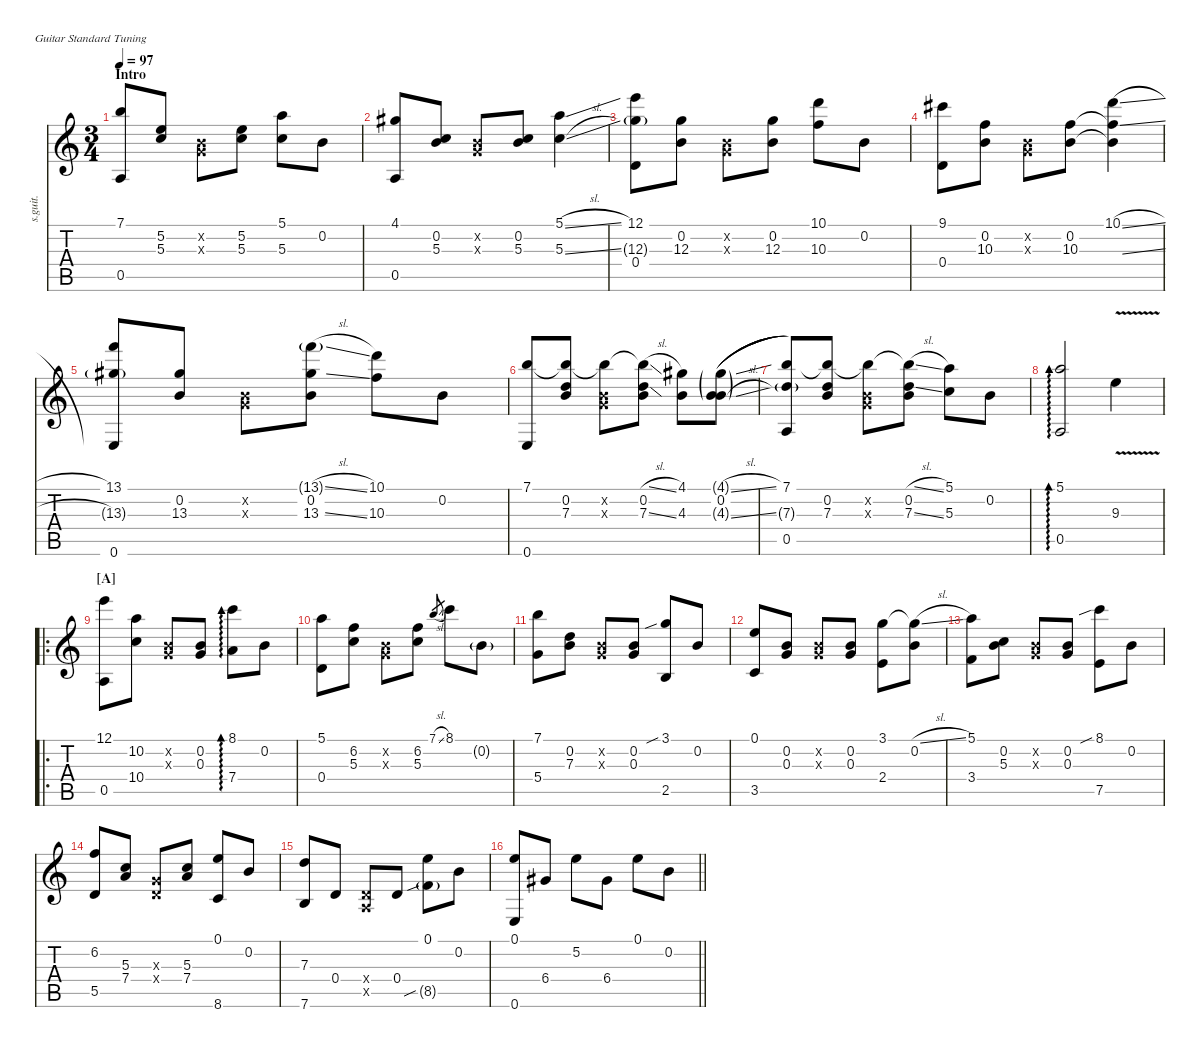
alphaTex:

\defaultSystemsLayout 4
\hideDynamics
\bracketExtendMode nobrackets
\otherSystemsTrackNameOrientation horizontal
\track ("音轨 1" "s.guit.") {instrument acousticguitarsteel}
\staff {score tabs}
\tuning (E4 B3 G3 D3 A2 E2)
\ts (3 4)
\beaming (8 2 2 2)
\section ("" "Intro")
\tempo 97
\clef g2
\ks c
(0.5 7.1).8{dy f instrument acousticguitarsteel} (5.2 5.3).8 (0.2{x} 0.3{x}).8 (5.2 5.3).8 (5.1 5.3).8 0.2.8 |
(0.5 4.1).8 (5.3 0.2).8 (0.2{x} 0.3{x}).8 (0.2 5.3).8 (5.1{sl} 5.3{sl}).4 |
(0.4 12.1 12.3{g}).8 (0.2 12.3).8 (0.2{x} 0.3{x}).8 (0.2 12.3).8 (10.3 10.1).8 0.2.8 |
(0.4 9.1).8 (0.2 10.3).8 (0.2{x} 0.3{x}).8 (0.2 10.3).8 (10.3{sl t} 0.2{t} 10.1{sl}).4 |
(0.6 13.1 13.3{g}).8 (0.2 13.3).8 (0.2{x} 0.3{x}).8 (0.2 13.3{sl} 13.1{sl g}).8 (10.3 10.1).8 0.2.8 |
(0.6 7.1).8 (0.2 7.3 7.1{t}).8 (0.2{x} 0.3{x} 7.1{t}).8 (0.2 7.3{sl} 7.1{sl t}).8 (4.3 4.1).8 (4.1{sl g} 4.3{sl g} 0.2).8{legatoorigin} |
(0.5 7.1 7.3{g}).8 (0.2 7.3 7.1{t}).8 (0.2{x} 0.3{x} 7.1{t}).8 (0.2 7.3{sl} 7.1{sl t}).8 (5.3 5.1).8 0.2.8 |
(0.5 5.1).2{ad 0} 9.3{v}.4 |
\ro
\section ("A" "")
(0.5 12.1).8 (10.2 10.4).8 (0.2{x} 0.3{x}).8 (0.2 0.3).8 (7.4 8.1).8{ad 0} 0.2.8 |
(0.4 5.1).8 (6.2 5.3).8 (0.2{x} 0.3{x}).8 (6.2 5.3).8 7.1{sl}.8{gr} 8.1.8 0.2{g}.8 |
(5.4 7.1).8 (0.2 7.3).8 (0.2{x} 0.3{x}).8 (0.2 0.3).8 (2.5 3.1{sib}).8 0.2.8 |
(3.5 0.1).8 (0.2 0.3).8 (0.2{x} 0.3{x}).8 (0.2 0.3).8 (2.4 3.1).8 (0.2 3.1{sl t}).8 |
(3.4 5.1).8 (0.2 5.3).8 (0.2{x} 0.3{x}).8 (0.2 0.3).8 (7.5 8.1{sib}).8 0.2.8 |
(6.2 5.5).8 (5.3 7.4).8 (0.3{x} 0.4{x}).8 (5.3 7.4).8 (0.1 8.6).8 0.2.8 |
(7.3 7.6).8 0.4.8 (0.4{x} 0.5{x}).8 0.4.8 (0.1 8.5{sib g}).8 0.2.8 |
\barLineRight lightlight
(0.6 0.1).8 6.4.8 5.2.8 6.4.8 0.1.8 0.2.8{dy mf}
